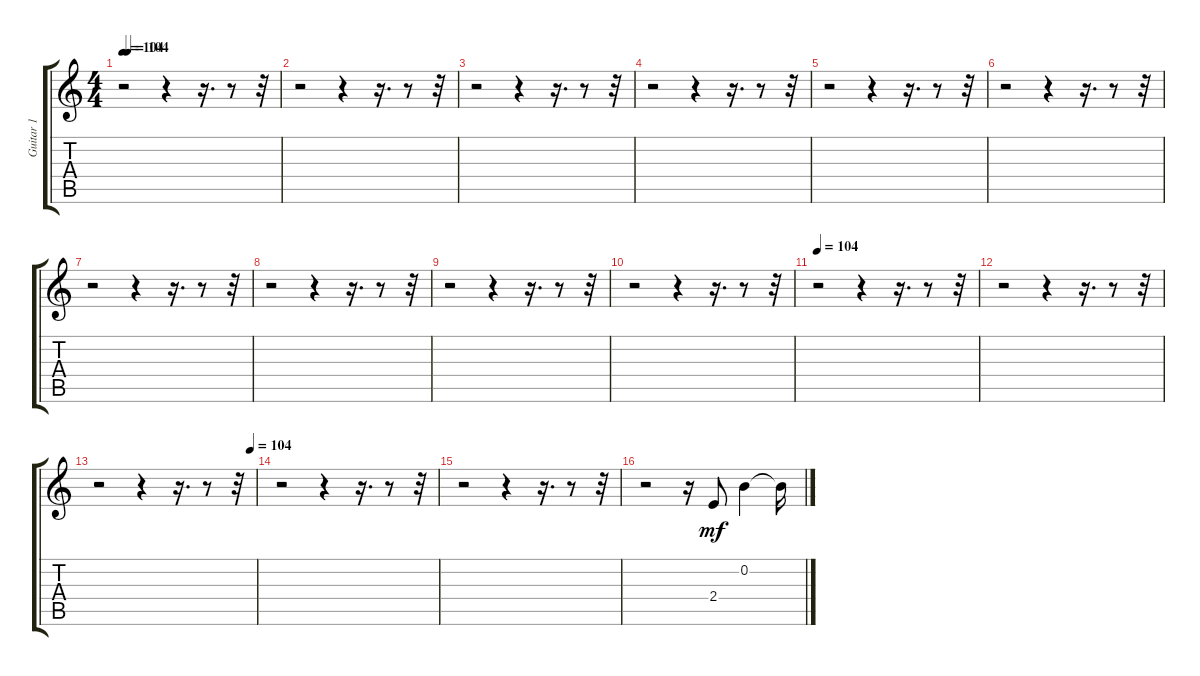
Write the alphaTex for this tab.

\track ("Guitar 1" "Guitar 1") {instrument acousticguitarsteel}
\staff {score tabs}
\tuning (E4 B3 G3 D3 A2 E2) {hide}
\ts (4 4)
\tempo 104
\tempo (104 0.03125)
\clef g2
\ks c
r.2{dy mf} r.4 r.16{d} r.8 r.32 |
r.2 r.4 r.16{d} r.8 r.32 |
r.2 r.4 r.16{d} r.8 r.32 |
r.2 r.4 r.16{d} r.8 r.32 |
r.2 r.4 r.16{d} r.8 r.32 |
r.2 r.4 r.16{d} r.8 r.32 |
r.2 r.4 r.16{d} r.8 r.32 |
r.2 r.4 r.16{d} r.8 r.32 |
r.2 r.4 r.16{d} r.8 r.32 |
r.2 r.4 r.16{d} r.8 r.32 |
\tempo 104
r.2 r.4 r.16{d} r.8 r.32 |
r.2 r.4 r.16{d} r.8 r.32 |
\tempo (104 0.96875)
r.2 r.4 r.16{d} r.8 r.32 |
r.2 r.4 r.16{d} r.8 r.32 |
r.2 r.4 r.16{d} r.8 r.32 |
r.2 r.16 2.4.8 0.2.4 0.2{t}.16
